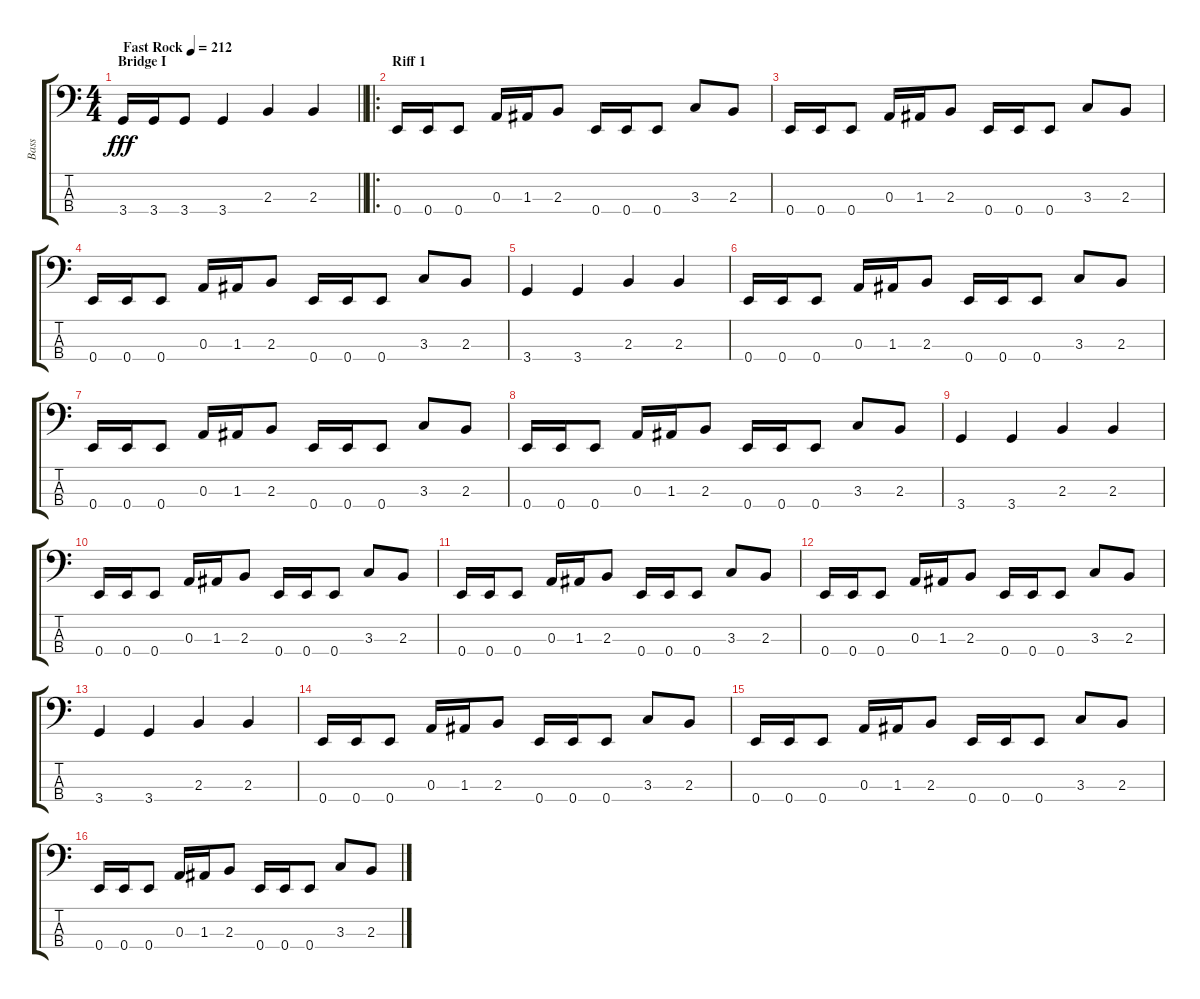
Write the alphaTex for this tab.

\track ("Bass" "Bass") {instrument electricbasspick}
\staff {score tabs}
\tuning (G2 D2 A1 E1) {hide}
\ts (4 4)
\section ("" "Bridge I")
\tempo (212 "Fast Rock")
\clef f4
\barLineRight lightlight
\ks c
3.4.16{dy fff instrument electricbasspick} 3.4.16 3.4.8 3.4.4 2.3.4 2.3.4 |
\ro
\section ("" "Riff 1")
0.4.16 0.4.16 0.4.8 0.3.16 1.3.16 2.3.8 0.4.16 0.4.16 0.4.8 3.3.8 2.3.8 |
0.4.16 0.4.16 0.4.8 0.3.16 1.3.16 2.3.8 0.4.16 0.4.16 0.4.8 3.3.8 2.3.8 |
0.4.16 0.4.16 0.4.8 0.3.16 1.3.16 2.3.8 0.4.16 0.4.16 0.4.8 3.3.8 2.3.8 |
3.4.4 3.4.4 2.3.4 2.3.4 |
0.4.16 0.4.16 0.4.8 0.3.16 1.3.16 2.3.8 0.4.16 0.4.16 0.4.8 3.3.8 2.3.8 |
0.4.16 0.4.16 0.4.8 0.3.16 1.3.16 2.3.8 0.4.16 0.4.16 0.4.8 3.3.8 2.3.8 |
0.4.16 0.4.16 0.4.8 0.3.16 1.3.16 2.3.8 0.4.16 0.4.16 0.4.8 3.3.8 2.3.8 |
3.4.4 3.4.4 2.3.4 2.3.4 |
0.4.16 0.4.16 0.4.8 0.3.16 1.3.16 2.3.8 0.4.16 0.4.16 0.4.8 3.3.8 2.3.8 |
0.4.16 0.4.16 0.4.8 0.3.16 1.3.16 2.3.8 0.4.16 0.4.16 0.4.8 3.3.8 2.3.8 |
0.4.16 0.4.16 0.4.8 0.3.16 1.3.16 2.3.8 0.4.16 0.4.16 0.4.8 3.3.8 2.3.8 |
3.4.4 3.4.4 2.3.4 2.3.4 |
0.4.16 0.4.16 0.4.8 0.3.16 1.3.16 2.3.8 0.4.16 0.4.16 0.4.8 3.3.8 2.3.8 |
0.4.16 0.4.16 0.4.8 0.3.16 1.3.16 2.3.8 0.4.16 0.4.16 0.4.8 3.3.8 2.3.8 |
0.4.16 0.4.16 0.4.8 0.3.16 1.3.16 2.3.8 0.4.16 0.4.16 0.4.8 3.3.8 2.3.8
